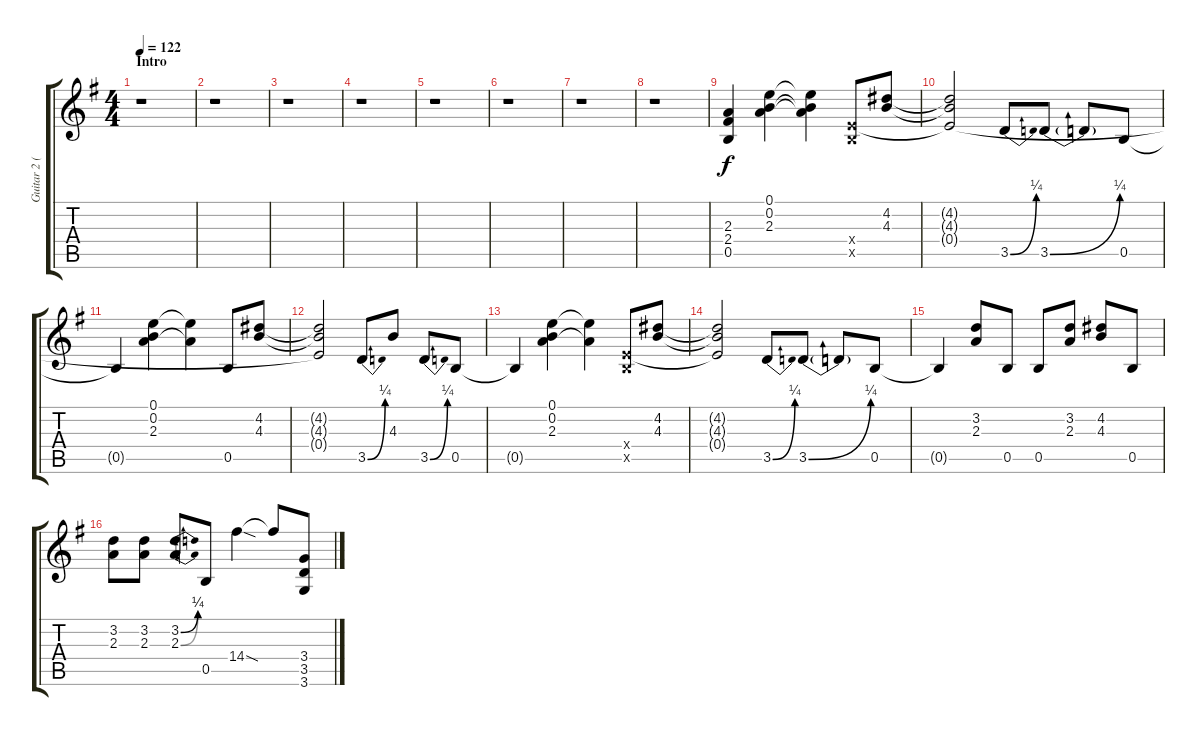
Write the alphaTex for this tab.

\track ("Guitar 2 (Em tuning)" "Guitar 2 (") {instrument overdrivenguitar}
\staff {score tabs}
\tuning (E4 B3 G3 E3 B2 E2) {hide}
\ts (4 4)
\section ("" "Intro")
\tempo 122
\clef g2
\ks g
r.1{dy f instrument overdrivenguitar} |
r.1 |
r.1 |
r.1 |
r.1 |
r.1 |
r.1 |
r.1 |
(2.3 2.4 0.5).4 (0.1 0.2 2.3).4 (0.1{t} 0.2{t} 2.3{t}).4 (0.4{x} 0.5{x}).8 (4.2 4.3).8 |
(4.2{t} 4.3{t} 0.4{t}).2 3.5{be (bend 0 0 60 1)}.8 3.5{be (bend 0 0 60 1)}.8 3.5{t}.8 0.5.8 |
0.5{t}.4 (0.1 0.2 2.3).4 (0.1{t} 2.3{t}).4 0.5.8 (4.2 4.3).8 |
(4.2{t} 4.3{t} 0.4{t}).2 3.5{be (bend 0 0 60 1)}.8 4.3.8 3.5{be (bend 0 0 60 1)}.8 0.5.8 |
0.5{t}.4 (0.1 0.2 2.3).4 (0.1{t} 2.3{t}).4 (0.4{x} 0.5{x}).8 (4.2 4.3).8 |
(4.2{t} 4.3{t} 0.4{t}).2 3.5{be (bend 0 0 60 1)}.8 3.5{be (bend 0 0 60 1)}.8 3.5{t}.8 0.5.8 |
0.5{t}.4 (3.2 2.3).8 0.5.8 0.5.8 (3.2 2.3).8 (4.2 4.3).8 0.5.8 |
(3.2 2.3).8 (3.2 2.3).8 (3.2{be (bend 0 0 60 1)} 2.3{be (bend 0 0 60 1)}).8 0.5.8 14.4{sod}.4 14.4{t}.8 (3.4 3.5 3.6).8
